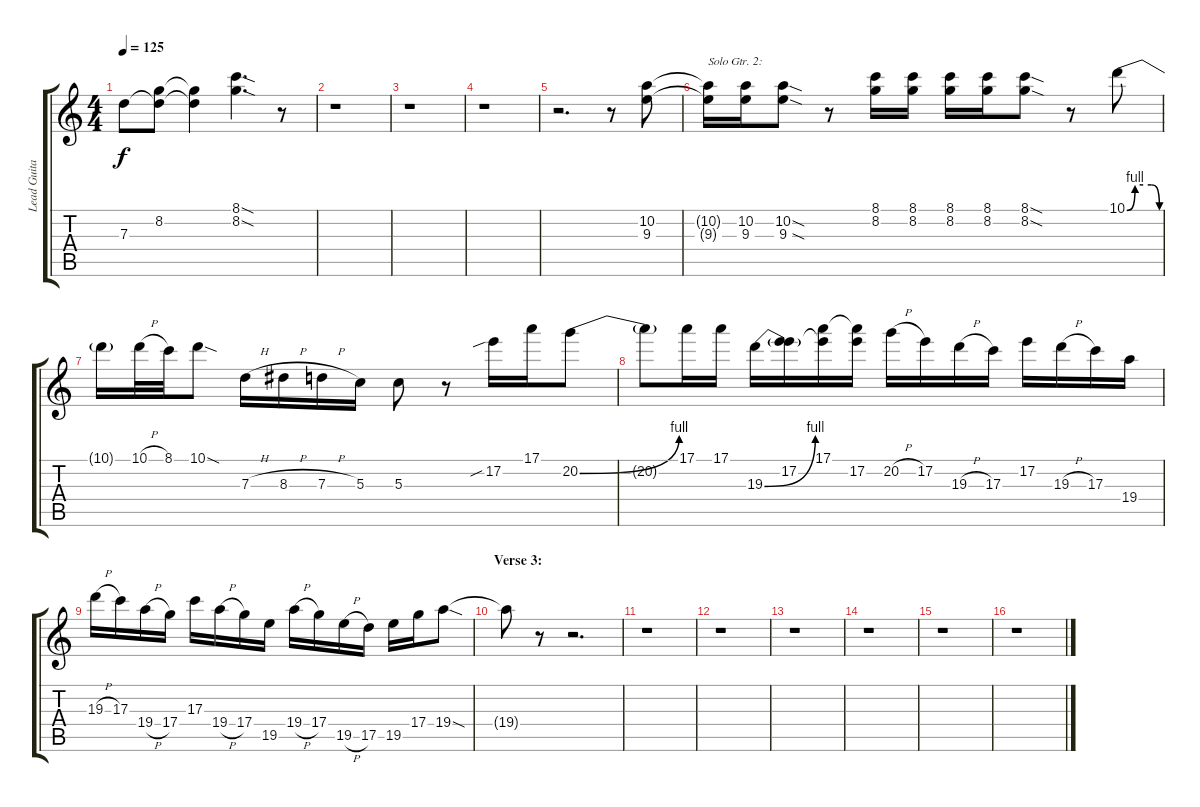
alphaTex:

\track ("Lead Guitar II" "Lead Guita") {instrument distortionguitar}
\staff {score tabs}
\tuning (E4 B3 G3 D3 A2 E2) {hide}
\ts (4 4)
\tempo 125
\clef g2
\ks c
7.3{t}.8{dy f} (8.2 7.3{t}).8 (8.2{t} 7.3{t}).4 (8.1{sod} 8.2{sod}).4{d} r.8 |
r.1 |
r.1 |
r.1 |
r.2{d} r.8 (10.2 9.3).8 |
(10.2{t} 9.3{t}).16{txt "Solo Gtr. 2:"} (10.2 9.3).16 (10.2{sod} 9.3{sod}).8 r.8 (8.1 8.2).16 (8.1 8.2).16 (8.1 8.2).16 (8.1 8.2).16 (8.1{sod} 8.2{sod}).8 r.8 10.1{be (custom 0 0 15 4 30 4 45 4 60 0)}.8 |
10.1{t}.16 10.1{h}.32 8.1.32 10.1{sod}.8 7.3{h}.16 8.3{h}.16 7.3{h}.16 5.3.16 5.3.8 r.8 17.2{sib}.16 17.1.16 20.2{be (bend 0 0 60 4)}.8 |
20.2{t}.8 17.1.16 17.1.16 19.3{be (bend 0 0 60 4)}.16 (17.2 19.3{t}).16 (17.1 17.2{t}).16 (17.1{t} 17.2).16 20.2{h}.16 17.2.16 19.3{h}.16 17.3.16 17.2.16 19.3{h}.16 17.3.16 19.4.16 |
19.3{h}.16 17.3.16 19.4{h}.16 17.4.16 17.3.16 19.4{h}.16 17.4.16 19.5.16 19.4{h}.16 17.4.16 19.5{h}.16 17.5.16 19.5.16 17.4.16 19.4{sod}.8 |
\section ("" "Verse 3:")
19.4{t}.8 r.8 r.2{d} |
r.1 |
r.1 |
r.1 |
r.1 |
r.1 |
r.1
